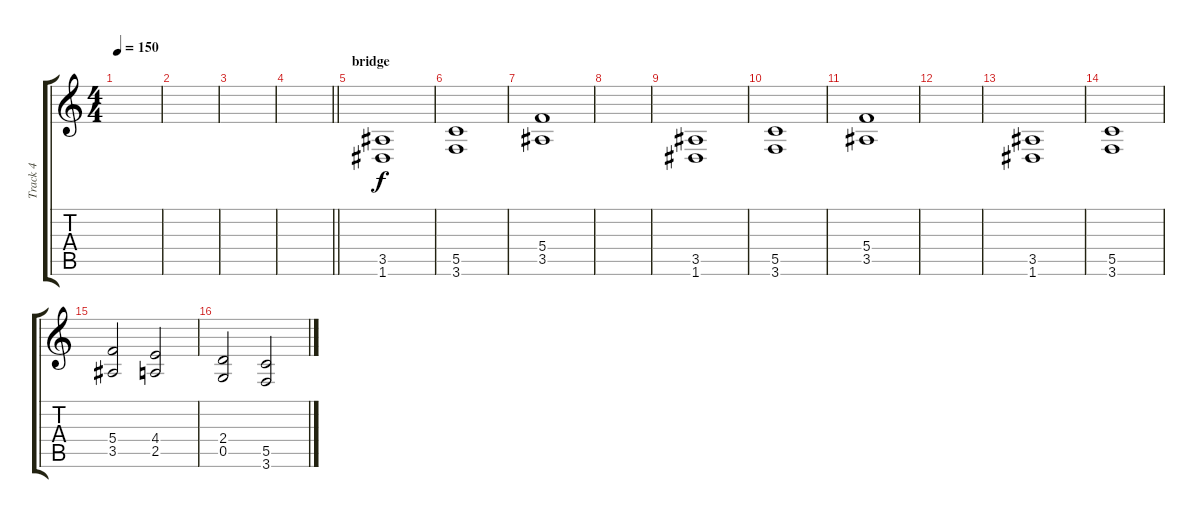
\track ("Track 4" "Track 4") {instrument overdrivenguitar}
\staff {score tabs}
\tuning (D4 A3 F3 C3 G2 D2) {hide}
\ts (4 4)
\tempo 150
\clef g2
\ks c
|
|
|
\barLineRight lightlight
|
\section ("" "bridge")
(3.5 1.6).1 |
(5.5 3.6).1 |
(5.4 3.5).1 |
|
(3.5 1.6).1 |
(5.5 3.6).1 |
(5.4 3.5).1 |
|
(3.5 1.6).1 |
(5.5 3.6).1 |
(5.4 3.5).2 (4.4 2.5).2 |
(2.4 0.5).2 (5.5 3.6).2
